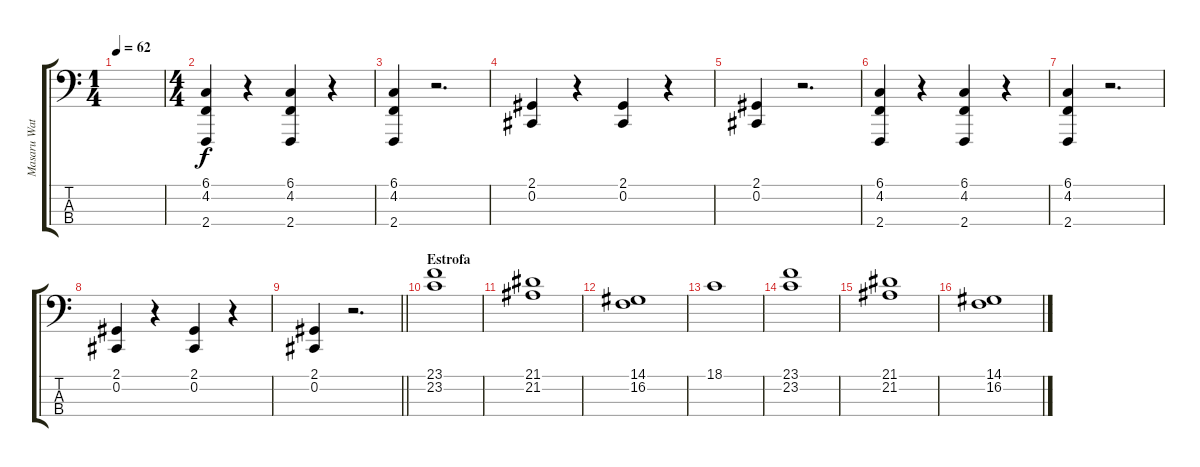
\track ("Masaru Watanabe" "Masaru Wat") {instrument pad4choir}
\staff {score tabs}
\tuning (Gb2 Db2 Ab1 Eb1) {hide}
\ts (1 4)
\tempo 62
\clef f4
\ks c
|
\ts (4 4)
(6.1 4.2 2.4).4 r.4 (6.1 4.2 2.4).4 r.4 |
(6.1 4.2 2.4).4 r.2{d} |
(2.1 0.2).4 r.4 (2.1 0.2).4 r.4 |
(2.1 0.2).4 r.2{d} |
(6.1 4.2 2.4).4 r.4 (6.1 4.2 2.4).4 r.4 |
(6.1 4.2 2.4).4 r.2{d} |
(2.1 0.2).4 r.4 (2.1 0.2).4 r.4 |
\barLineRight lightlight
(2.1 0.2).4 r.2{d} |
\section ("" "Estrofa")
(23.1 23.2).1{volume 7} |
(21.1 21.2).1 |
(14.1 16.2).1 |
18.1.1 |
(23.1 23.2).1 |
(21.1 21.2).1 |
(14.1 16.2).1
